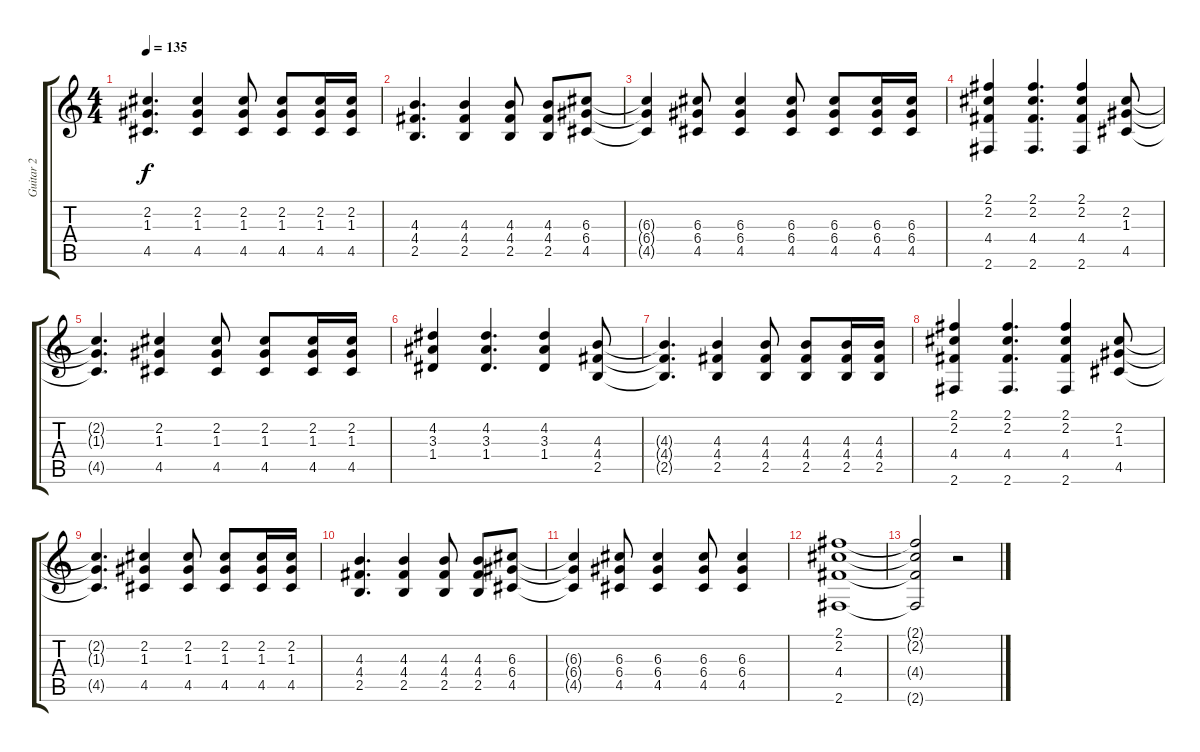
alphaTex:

\track ("Guitar 2" "Guitar 2") {instrument distortionguitar}
\staff {score tabs}
\tuning (E4 B3 G3 D3 A2 E2) {hide}
\ts (4 4)
\tempo 135
\clef g2
\ks c
(2.2{t} 1.3{t} 4.5{t}).4{d dy f} (2.2 1.3 4.5).4 (2.2 1.3 4.5).8 (2.2 1.3 4.5).8 (2.2 1.3 4.5).16 (2.2 1.3 4.5).16 |
(4.3 4.4 2.5).4{d} (4.3 4.4 2.5).4 (4.3 4.4 2.5).8 (4.3 4.4 2.5).8 (6.3 6.4 4.5).8 |
(6.3{t} 6.4{t} 4.5{t}).4 (6.3 6.4 4.5).8 (6.3 6.4 4.5).4 (6.3 6.4 4.5).8 (6.3 6.4 4.5).8 (6.3 6.4 4.5).16 (6.3 6.4 4.5).16 |
(2.1 2.2 4.4 2.6).4 (2.1 2.2 4.4 2.6).4{d} (2.1 2.2 4.4 2.6).4 (2.2 1.3 4.5).8 |
(2.2{t} 1.3{t} 4.5{t}).4{d} (2.2 1.3 4.5).4 (2.2 1.3 4.5).8 (2.2 1.3 4.5).8 (2.2 1.3 4.5).16 (2.2 1.3 4.5).16 |
(4.2 3.3 1.4).4 (4.2 3.3 1.4).4{d} (4.2 3.3 1.4).4 (4.3 4.4 2.5).8 |
(4.3{t} 4.4{t} 2.5{t}).4{d} (4.3 4.4 2.5).4 (4.3 4.4 2.5).8 (4.3 4.4 2.5).8 (4.3 4.4 2.5).16 (4.3 4.4 2.5).16 |
(2.1 2.2 4.4 2.6).4 (2.1 2.2 4.4 2.6).4{d} (2.1 2.2 4.4 2.6).4 (2.2 1.3 4.5).8 |
(2.2{t} 1.3{t} 4.5{t}).4{d} (2.2 1.3 4.5).4 (2.2 1.3 4.5).8 (2.2 1.3 4.5).8 (2.2 1.3 4.5).16 (2.2 1.3 4.5).16 |
(4.3 4.4 2.5).4{d} (4.3 4.4 2.5).4 (4.3 4.4 2.5).8 (4.3 4.4 2.5).8 (6.3 6.4 4.5).8 |
(6.3{t} 6.4{t} 4.5{t}).4 (6.3 6.4 4.5).8 (6.3 6.4 4.5).4 (6.3 6.4 4.5).8 (6.3 6.4 4.5).4 |
(2.1 2.2 4.4 2.6).1 |
(2.1{t} 2.2{t} 4.4{t} 2.6{t}).2 r.2
